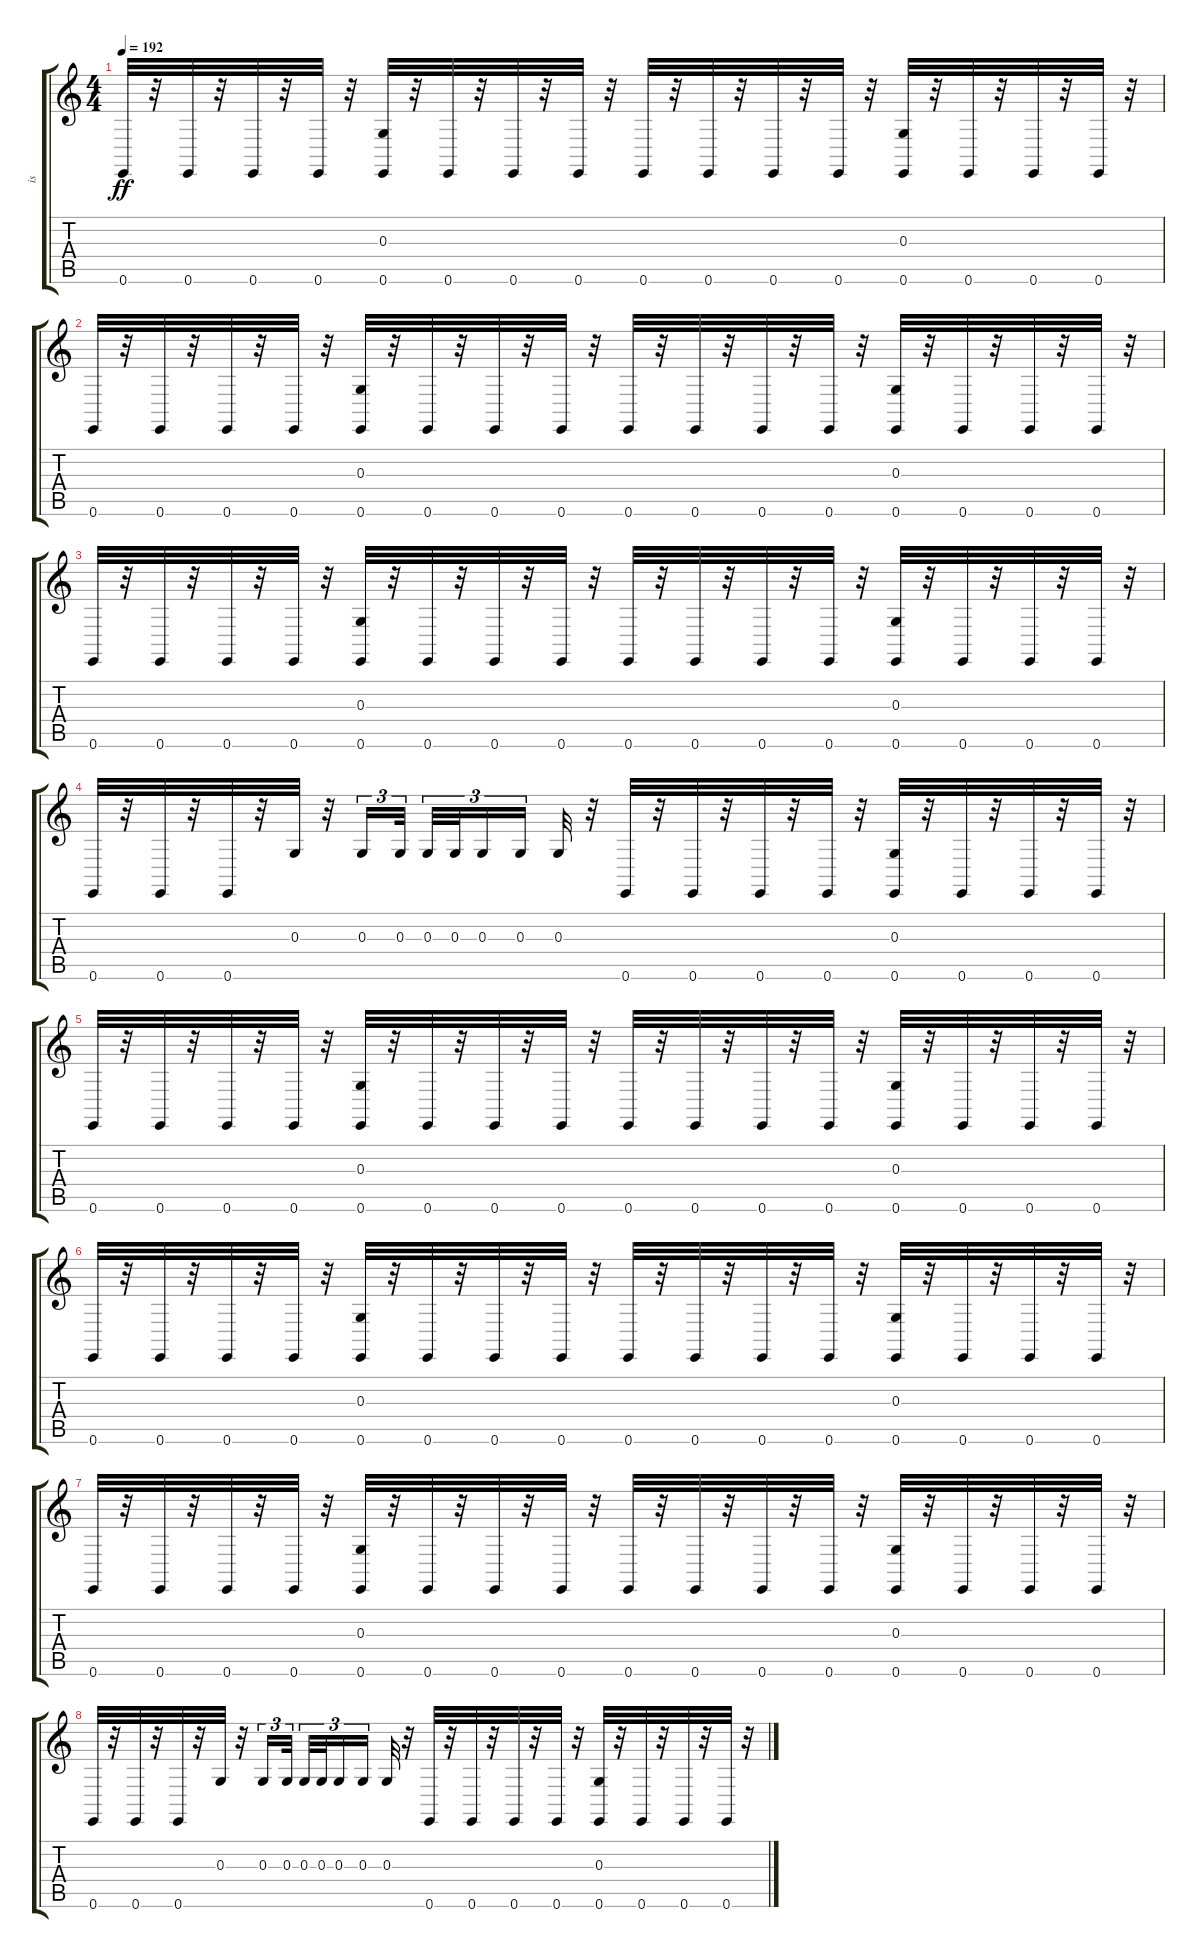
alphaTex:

\track ("is" "is") {instrument melodictom}
\staff {score tabs}
\tuning (E4 B3 G3 D3 A2 E2) {hide}
\ts (4 4)
\tempo 192
\clef g2
\ks c
0.6.32{dy ff} r.32 0.6.32 r.32 0.6.32 r.32 0.6.32 r.32 (0.3 0.6).32 r.32 0.6.32 r.32 0.6.32 r.32 0.6.32 r.32 0.6.32 r.32 0.6.32 r.32 0.6.32 r.32 0.6.32 r.32 (0.3 0.6).32 r.32 0.6.32 r.32 0.6.32 r.32 0.6.32 r.32 |
0.6.32 r.32 0.6.32 r.32 0.6.32 r.32 0.6.32 r.32 (0.3 0.6).32 r.32 0.6.32 r.32 0.6.32 r.32 0.6.32 r.32 0.6.32 r.32 0.6.32 r.32 0.6.32 r.32 0.6.32 r.32 (0.3 0.6).32 r.32 0.6.32 r.32 0.6.32 r.32 0.6.32 r.32 |
0.6.32 r.32 0.6.32 r.32 0.6.32 r.32 0.6.32 r.32 (0.3 0.6).32 r.32 0.6.32 r.32 0.6.32 r.32 0.6.32 r.32 0.6.32 r.32 0.6.32 r.32 0.6.32 r.32 0.6.32 r.32 (0.3 0.6).32 r.32 0.6.32 r.32 0.6.32 r.32 0.6.32 r.32 |
0.6.32 r.32 0.6.32 r.32 0.6.32 r.32 0.3.32 r.32 0.3.16{tu (3 2)} 0.3.32{tu (3 2)} 0.3.32{tu (3 2)} 0.3.32{tu (3 2)} 0.3.16{tu (3 2)} 0.3.16{tu (3 2)} 0.3.32 r.32 0.6.32 r.32 0.6.32 r.32 0.6.32 r.32 0.6.32 r.32 (0.3 0.6).32 r.32 0.6.32 r.32 0.6.32 r.32 0.6.32 r.32 |
0.6.32 r.32 0.6.32 r.32 0.6.32 r.32 0.6.32 r.32 (0.3 0.6).32 r.32 0.6.32 r.32 0.6.32 r.32 0.6.32 r.32 0.6.32 r.32 0.6.32 r.32 0.6.32 r.32 0.6.32 r.32 (0.3 0.6).32 r.32 0.6.32 r.32 0.6.32 r.32 0.6.32 r.32 |
0.6.32 r.32 0.6.32 r.32 0.6.32 r.32 0.6.32 r.32 (0.3 0.6).32 r.32 0.6.32 r.32 0.6.32 r.32 0.6.32 r.32 0.6.32 r.32 0.6.32 r.32 0.6.32 r.32 0.6.32 r.32 (0.3 0.6).32 r.32 0.6.32 r.32 0.6.32 r.32 0.6.32 r.32 |
0.6.32 r.32 0.6.32 r.32 0.6.32 r.32 0.6.32 r.32 (0.3 0.6).32 r.32 0.6.32 r.32 0.6.32 r.32 0.6.32 r.32 0.6.32 r.32 0.6.32 r.32 0.6.32 r.32 0.6.32 r.32 (0.3 0.6).32 r.32 0.6.32 r.32 0.6.32 r.32 0.6.32 r.32 |
0.6.32 r.32 0.6.32 r.32 0.6.32 r.32 0.3.32 r.32 0.3.16{tu (3 2)} 0.3.32{tu (3 2)} 0.3.32{tu (3 2)} 0.3.32{tu (3 2)} 0.3.16{tu (3 2)} 0.3.16{tu (3 2)} 0.3.32 r.32 0.6.32 r.32 0.6.32 r.32 0.6.32 r.32 0.6.32 r.32 (0.3 0.6).32 r.32 0.6.32 r.32 0.6.32 r.32 0.6.32 r.32
